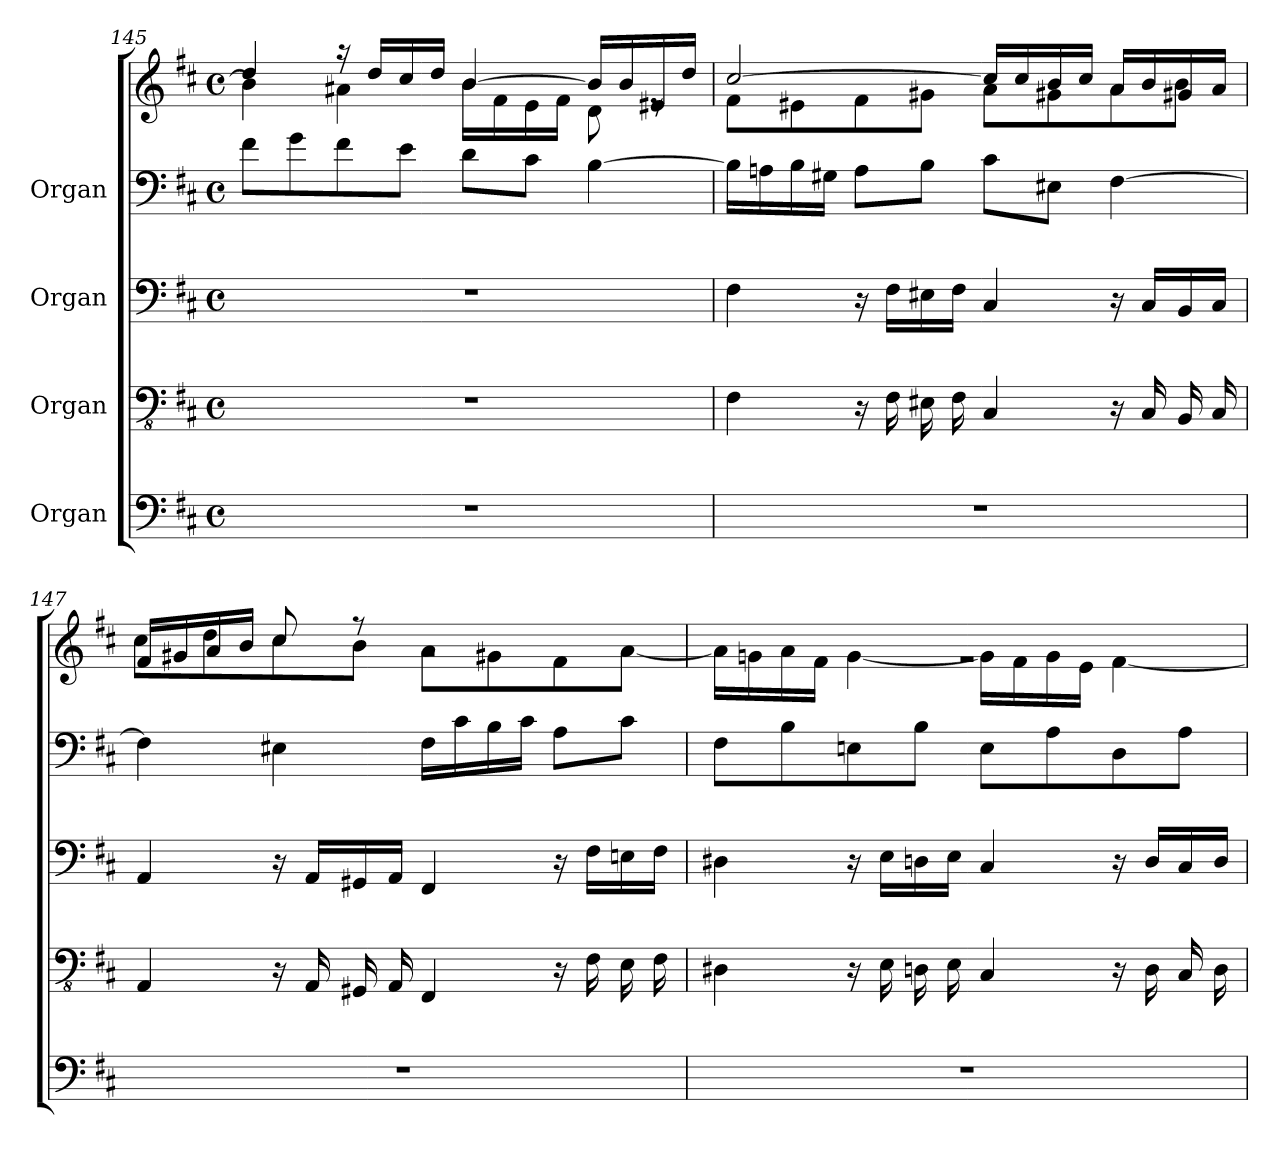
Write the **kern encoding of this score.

**kern	**kern	**kern	**kern	**kern
*part4	*part3	*part2	*part1	*part1
*staff5	*staff4	*staff3	*staff2	*staff1
*I"Organ	*I"Organ	*I"Organ	*I"Organ	*
*clefF4	*clefFv4	*clefF4	*clefF4	*clefG2
*k[f#c#]	*k[f#c#]	*k[f#c#]	*k[f#c#]	*k[f#c#]
*M4/4	*M4/4	*M4/4	*M4/4	*M4/4
*met(c)	*met(c)	*met(c)	*met(c)	*met(c)
=145	=145	=145	=145	=145
*	*	*	*	*^
1r	1r	1r	8f#\L	4dd/	4b\]
.	.	.	8g\	.	.
.	.	.	8f#\	16r	4a#X\
.	.	.	.	16dd/LL	.
.	.	.	8e\J	16cc#/	.
.	.	.	.	16dd/JJ	.
.	.	.	8d\L	[4b/	16b\LL
.	.	.	.	.	16f#\
.	.	.	8c#\J	.	16e\
.	.	.	.	.	16f#\JJ
.	.	.	[4B\	16b/LL]	8d\
.	.	.	.	16b/	.
.	.	.	.	16e#X/	8re
.	.	.	.	16dd/JJ	.
=146	=146	=146	=146	=146	=146
1r	4FF#\	4F#\	16B\LL]	[2cc#/	8f#\L
.	.	.	16An\	.	.
.	.	.	16B\	.	8e#X\
.	.	.	16G#X\JJ	.	.
.	16r	16r	8A\L	.	8f#\
.	16FF#\	16F#\LL	.	.	.
.	16EE#X\	16E#X\	8B\J	.	8g#X\J
.	16FF#\	16F#\JJ	.	.	.
.	4CC#/	4C#/	8c#\L	16cc#/LL]	8a\L
.	.	.	.	16cc#/	.
.	.	.	8E#X\J	16b/	8g#X\
.	.	.	.	16cc#/JJ	.
.	16r	16r	[4F#\	16a/LL	8a\
.	16CC#/	16C#/LL	.	16b/	.
.	16BBB/	16BB/	.	16g#X/	8b\J
.	16CC#/	16C#/JJ	.	16a/JJ	.
=147	=147	=147	=147	=147	=147
1r	4AAA/	4AA/	4F#\]	16f#/LL	8cc#\L
.	.	.	.	16g#X/	.
.	.	.	.	16a/	8dd\
.	.	.	.	16b/JJ	.
.	16r	16r	4E#X\	8cc#/	8cc#\
.	16AAA/	16AA/LL	.	.	.
.	16GGG#X/	16GG#X/	.	8r	8b\J
.	16AAA/	16AA/JJ	.	.	.
.	4FFF#/	4FF#/	16F#\LL	2rg	8a\L
.	.	.	16c#\	.	.
.	.	.	16B\	.	8g#X\
.	.	.	16c#\JJ	.	.
.	16r	16r	8A\L	.	8f#\
.	16FF#\	16F#\LL	.	.	.
.	16EE\	16En\	8c#\J	.	[8a\J
.	16FF#\	16F#\JJ	.	.	.
=148	=148	=148	=148	=148	=148
1r	4DD#X\	4D#X\	8F#\L	1rg	16a\LL]
.	.	.	.	.	16gn\
.	.	.	8B\	.	16a\
.	.	.	.	.	16f#\JJ
.	16r	16r	8En\	.	[4g\
.	16EE\	16E\LL	.	.	.
.	16DDn\	16Dn\	8B\J	.	.
.	16EE\	16E\JJ	.	.	.
.	4CC#/	4C#/	8E\L	.	16g\LL]
.	.	.	.	.	16f#\
.	.	.	8A\	.	16g\
.	.	.	.	.	16e\JJ
.	16r	16r	8D\	.	[4f#\
.	16DD\	16D/LL	.	.	.
.	16CC#/	16C#/	8A\J	.	.
.	16DD\	16D/JJ	.	.	.
*	*	*	*	*v	*v
=	=	=	=	=
*-	*-	*-	*-	*-
